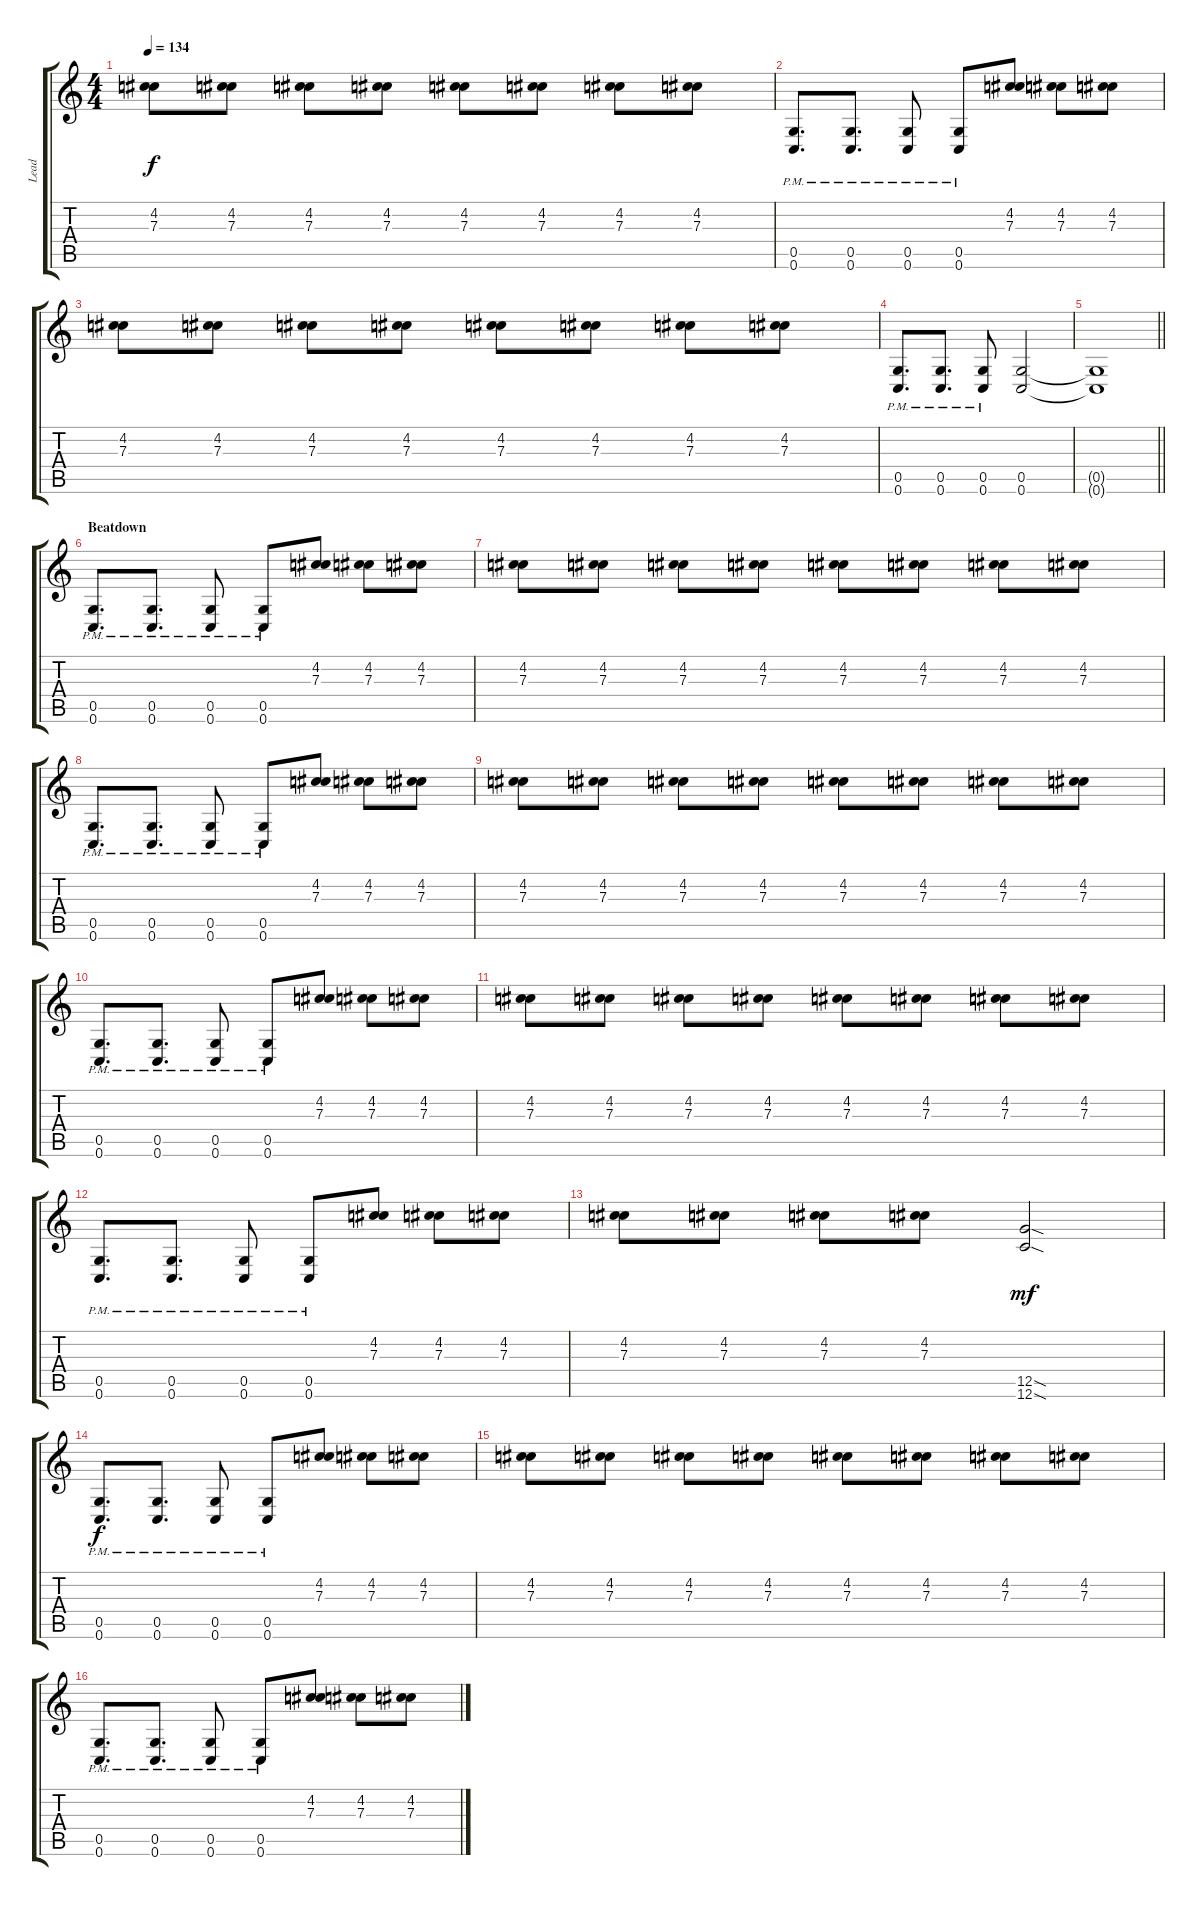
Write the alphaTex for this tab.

\track ("Lead" "Lead") {instrument distortionguitar}
\staff {score tabs}
\tuning (D4 A3 F3 C3 G2 C2) {hide}
\ts (4 4)
\tempo 134
\clef g2
\ks c
(4.2 7.3).8{dy f} (4.2 7.3).8 (4.2 7.3).8 (4.2 7.3).8 (4.2 7.3).8 (4.2 7.3).8 (4.2 7.3).8 (4.2 7.3).8 |
(0.5{pm} 0.6{pm}).8{d} (0.5{pm} 0.6{pm}).8{d} (0.5{pm} 0.6{pm}).8 (0.5{pm} 0.6{pm}).8 (4.2 7.3).8 (4.2 7.3).8 (4.2 7.3).8 |
(4.2 7.3).8 (4.2 7.3).8 (4.2 7.3).8 (4.2 7.3).8 (4.2 7.3).8 (4.2 7.3).8 (4.2 7.3).8 (4.2 7.3).8 |
(0.5{pm} 0.6{pm}).8{d} (0.5{pm} 0.6{pm}).8{d} (0.5{pm} 0.6{pm}).8 (0.5 0.6).2 |
\barLineRight lightlight
(0.5{t} 0.6{t}).1 |
\section ("" "Beatdown")
(0.5{pm} 0.6{pm}).8{d} (0.5{pm} 0.6{pm}).8{d} (0.5{pm} 0.6{pm}).8 (0.5{pm} 0.6{pm}).8 (4.2 7.3).8 (4.2 7.3).8 (4.2 7.3).8 |
(4.2 7.3).8 (4.2 7.3).8 (4.2 7.3).8 (4.2 7.3).8 (4.2 7.3).8 (4.2 7.3).8 (4.2 7.3).8 (4.2 7.3).8 |
(0.5{pm} 0.6{pm}).8{d} (0.5{pm} 0.6{pm}).8{d} (0.5{pm} 0.6{pm}).8 (0.5{pm} 0.6{pm}).8 (4.2 7.3).8 (4.2 7.3).8 (4.2 7.3).8 |
(4.2 7.3).8 (4.2 7.3).8 (4.2 7.3).8 (4.2 7.3).8 (4.2 7.3).8 (4.2 7.3).8 (4.2 7.3).8 (4.2 7.3).8 |
(0.5{pm} 0.6{pm}).8{d} (0.5{pm} 0.6{pm}).8{d} (0.5{pm} 0.6{pm}).8 (0.5{pm} 0.6{pm}).8 (4.2 7.3).8 (4.2 7.3).8 (4.2 7.3).8 |
(4.2 7.3).8 (4.2 7.3).8 (4.2 7.3).8 (4.2 7.3).8 (4.2 7.3).8 (4.2 7.3).8 (4.2 7.3).8 (4.2 7.3).8 |
(0.5{pm} 0.6{pm}).8{d} (0.5{pm} 0.6{pm}).8{d} (0.5{pm} 0.6{pm}).8 (0.5{pm} 0.6{pm}).8 (4.2 7.3).8 (4.2 7.3).8 (4.2 7.3).8 |
(4.2 7.3).8 (4.2 7.3).8 (4.2 7.3).8 (4.2 7.3).8 (12.5{sod} 12.6{sod}).2{dy mf} |
(0.5{pm} 0.6{pm}).8{d dy f} (0.5{pm} 0.6{pm}).8{d} (0.5{pm} 0.6{pm}).8 (0.5{pm} 0.6{pm}).8 (4.2 7.3).8 (4.2 7.3).8 (4.2 7.3).8 |
(4.2 7.3).8 (4.2 7.3).8 (4.2 7.3).8 (4.2 7.3).8 (4.2 7.3).8 (4.2 7.3).8 (4.2 7.3).8 (4.2 7.3).8 |
(0.5{pm} 0.6{pm}).8{d} (0.5{pm} 0.6{pm}).8{d} (0.5{pm} 0.6{pm}).8 (0.5{pm} 0.6{pm}).8 (4.2 7.3).8 (4.2 7.3).8 (4.2 7.3).8
